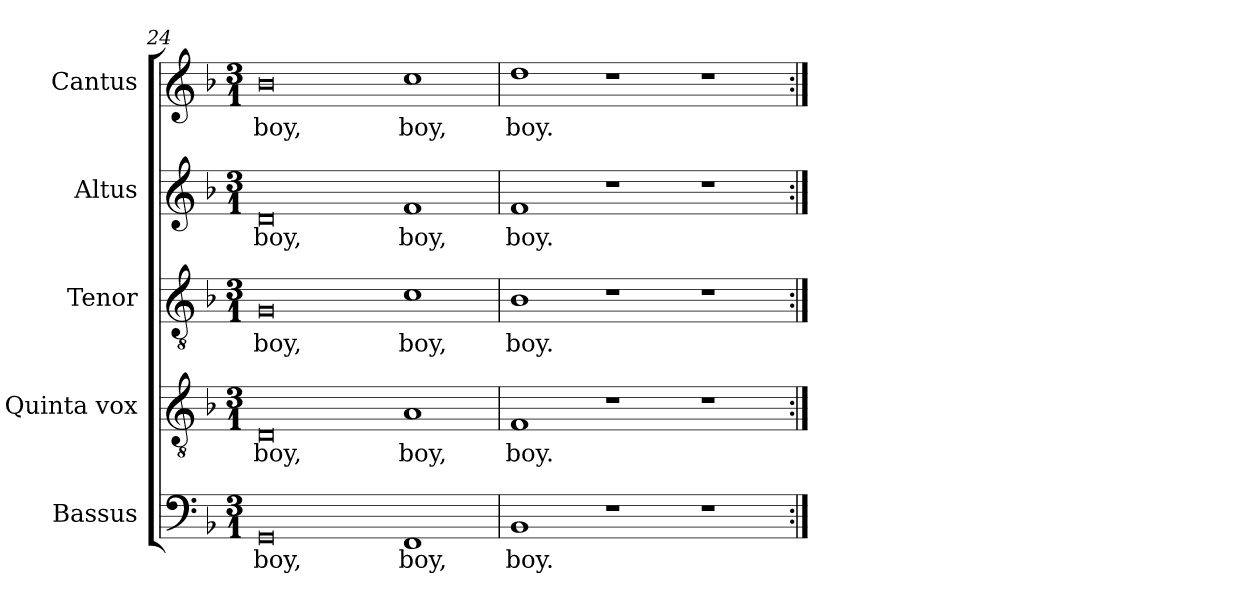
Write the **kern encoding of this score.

**kern	**text	**kern	**text	**kern	**text	**kern	**text	**kern	**text
*part5	*part5	*part4	*part4	*part3	*part3	*part2	*part2	*part1	*part1
*staff5	*staff5	*staff4	*staff4	*staff3	*staff3	*staff2	*staff2	*staff1	*staff1
*I"Bassus	*	*I"Quinta vox	*	*I"Tenor	*	*I"Altus	*	*I"Cantus	*
*clefF4	*	*clefGv2	*	*clefGv2	*	*clefG2	*	*clefG2	*
*k[b-]	*	*k[b-]	*	*k[b-]	*	*k[b-]	*	*k[b-]	*
*F:	*	*F:	*	*F:	*	*F:	*	*F:	*
*M3/1	*	*M3/1	*	*M3/1	*	*M3/1	*	*M3/1	*
=24	=24	=24	=24	=24	=24	=24	=24	=24	=24
!	!LO:LY:b	!	!LO:LY:b	!	!LO:LY:b	!	!LO:LY:b	!	!LO:LY:b
0GG	boy,	0D	boy,	0G	boy,	0d	boy,	0b-	boy,
!	!LO:LY:b	!	!LO:LY:b	!	!LO:LY:b	!	!LO:LY:b	!	!LO:LY:b
1FF	boy,	1A	boy,	1c	boy,	1f	boy,	1cc	boy,
=25	=25	=25	=25	=25	=25	=25	=25	=25	=25
!	!LO:LY:b	!	!LO:LY:b	!	!LO:LY:b	!	!LO:LY:b	!	!LO:LY:b
1BB-	boy.	1F	boy.	1B-	boy.	1f	boy.	1dd	boy.
1r	.	1r	.	1r	.	1r	.	1r	.
1r	.	1r	.	1r	.	1r	.	1r	.
=:|!	=:|!	=:|!	=:|!	=:|!	=:|!	=:|!	=:|!	=:|!	=:|!
*-	*-	*-	*-	*-	*-	*-	*-	*-	*-
